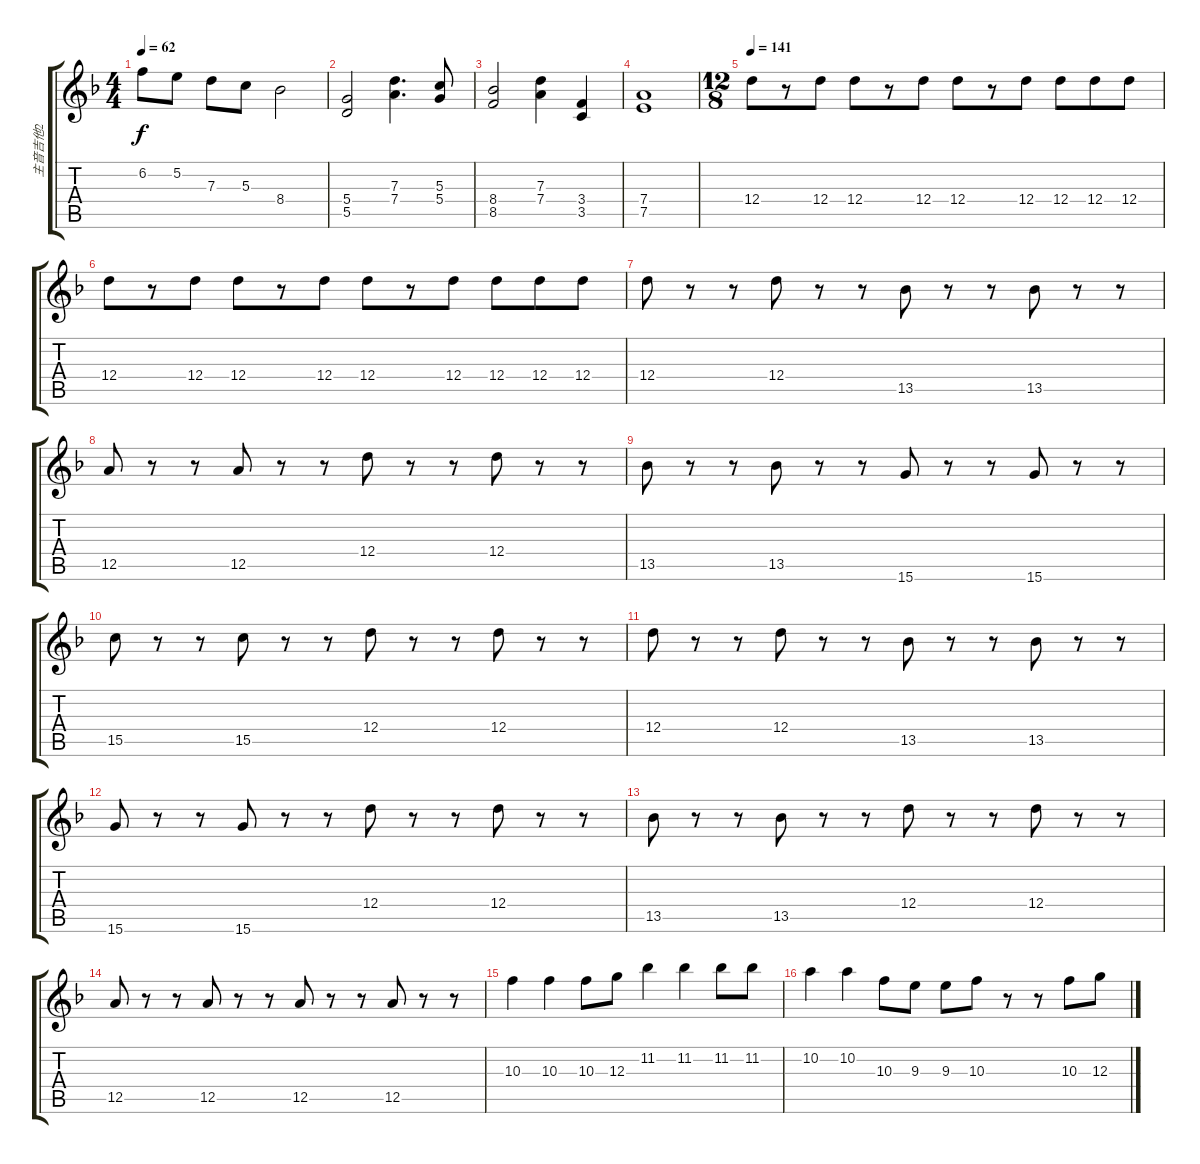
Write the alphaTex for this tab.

\track ("主音吉他2" "主音吉他2") {instrument electricguitarjazz}
\staff {score tabs}
\tuning (E4 B3 G3 D3 A2 E2) {hide}
\ts (4 4)
\tempo 62
\clef g2
\ks f
6.2.8{dy f} 5.2.8 7.3.8 5.3.8 8.4.2 |
(5.4 5.5).2 (7.3 7.4).4{d} (5.3 5.4).8 |
(8.4 8.5).2 (7.3 7.4).4 (3.4 3.5).4 |
(7.4 7.5).1 |
\ts (12 8)
\tempo 142
\tempo 141
12.4.8{volume 12} r.8 12.4.8 12.4.8 r.8 12.4.8 12.4.8 r.8 12.4.8 12.4.8 12.4.8 12.4.8 |
12.4.8 r.8 12.4.8 12.4.8 r.8 12.4.8 12.4.8 r.8 12.4.8 12.4.8 12.4.8 12.4.8 |
12.4.8 r.8 r.8 12.4.8 r.8 r.8 13.5.8 r.8 r.8 13.5.8 r.8 r.8 |
12.5.8 r.8 r.8 12.5.8 r.8 r.8 12.4.8 r.8 r.8 12.4.8 r.8 r.8 |
13.5.8 r.8 r.8 13.5.8 r.8 r.8 15.6.8 r.8 r.8 15.6.8 r.8 r.8 |
15.5.8 r.8 r.8 15.5.8 r.8 r.8 12.4.8 r.8 r.8 12.4.8 r.8 r.8 |
12.4.8 r.8 r.8 12.4.8 r.8 r.8 13.5.8 r.8 r.8 13.5.8 r.8 r.8 |
15.6.8 r.8 r.8 15.6.8 r.8 r.8 12.4.8 r.8 r.8 12.4.8 r.8 r.8 |
13.5.8 r.8 r.8 13.5.8 r.8 r.8 12.4.8 r.8 r.8 12.4.8 r.8 r.8 |
12.5.8 r.8 r.8 12.5.8 r.8 r.8 12.5.8 r.8 r.8 12.5.8 r.8 r.8 |
10.3.4{volume 12} 10.3.4 10.3.8 12.3.8 11.2.4 11.2.4 11.2.8 11.2.8 |
10.2.4 10.2.4 10.3.8 9.3.8 9.3.8 10.3.8 r.8 r.8 10.3.8 12.3.8
